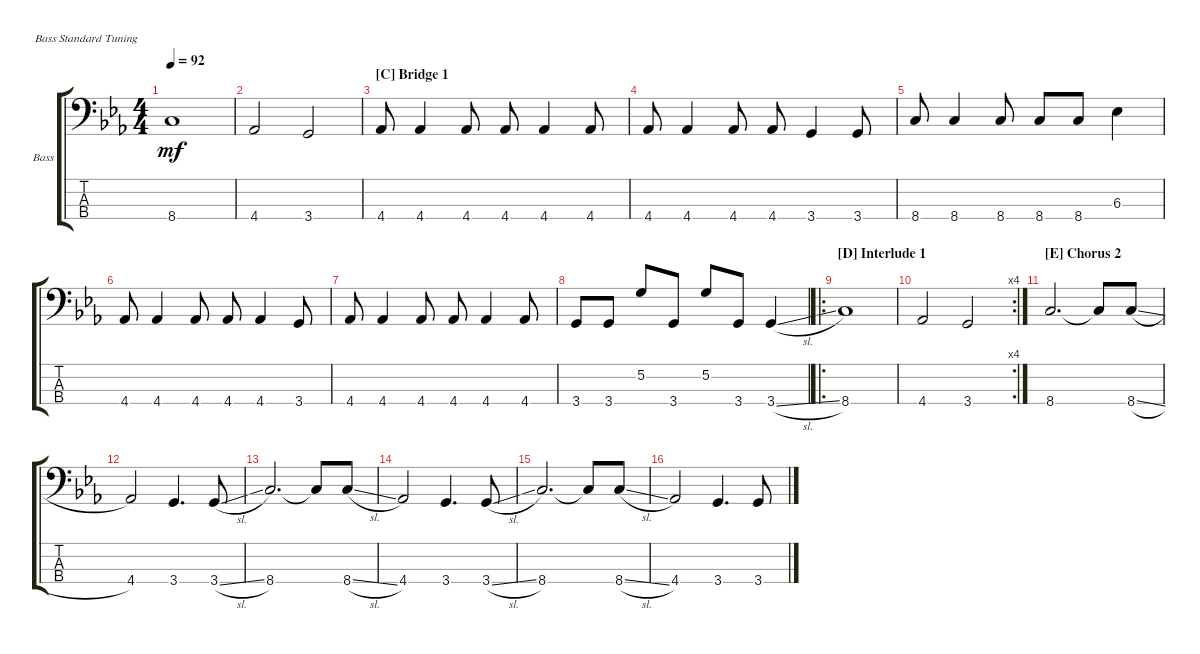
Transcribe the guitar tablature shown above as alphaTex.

\defaultSystemsLayout 4
\bracketExtendMode groupsimilarinstruments
\firstSystemTrackNameOrientation horizontal
\otherSystemsTrackNameOrientation horizontal
\track ("Bass" "Bass") {instrument electricbassfinger}
\staff {score tabs}
\tuning (G2 D2 A1 E1)
\ts (4 4)
\tempo 92
\clef f4
\ks cminor
8.4.1{dy mf} |
4.4.2 3.4.2 |
\section ("C" "Bridge 1")
4.4.8 4.4.4 4.4.8 4.4.8 4.4.4 4.4.8 |
4.4.8 4.4.4 4.4.8 4.4.8 3.4.4 3.4.8 |
8.4.8 8.4.4 8.4.8 8.4.8 8.4.8 6.3.4 |
4.4.8 4.4.4 4.4.8 4.4.8 4.4.4 3.4.8 |
4.4.8 4.4.4 4.4.8 4.4.8 4.4.4 4.4.8 |
3.4.8 3.4.8 5.2.8 3.4.8 5.2.8 3.4.8 3.4{sl}.4 |
\ro
\section ("D" "Interlude 1")
8.4.1 |
\rc 4
4.4.2 3.4.2 |
\section ("E" "Chorus 2")
8.4.2{d} 8.4{t}.8 8.4{sl}.8 |
4.4.2 3.4.4{d} 3.4{sl}.8 |
8.4.2{d} 8.4{t}.8 8.4{sl}.8 |
4.4.2 3.4.4{d} 3.4{sl}.8 |
8.4.2{d} 8.4{t}.8 8.4{sl}.8 |
4.4.2 3.4.4{d} 3.4{sl}.8
